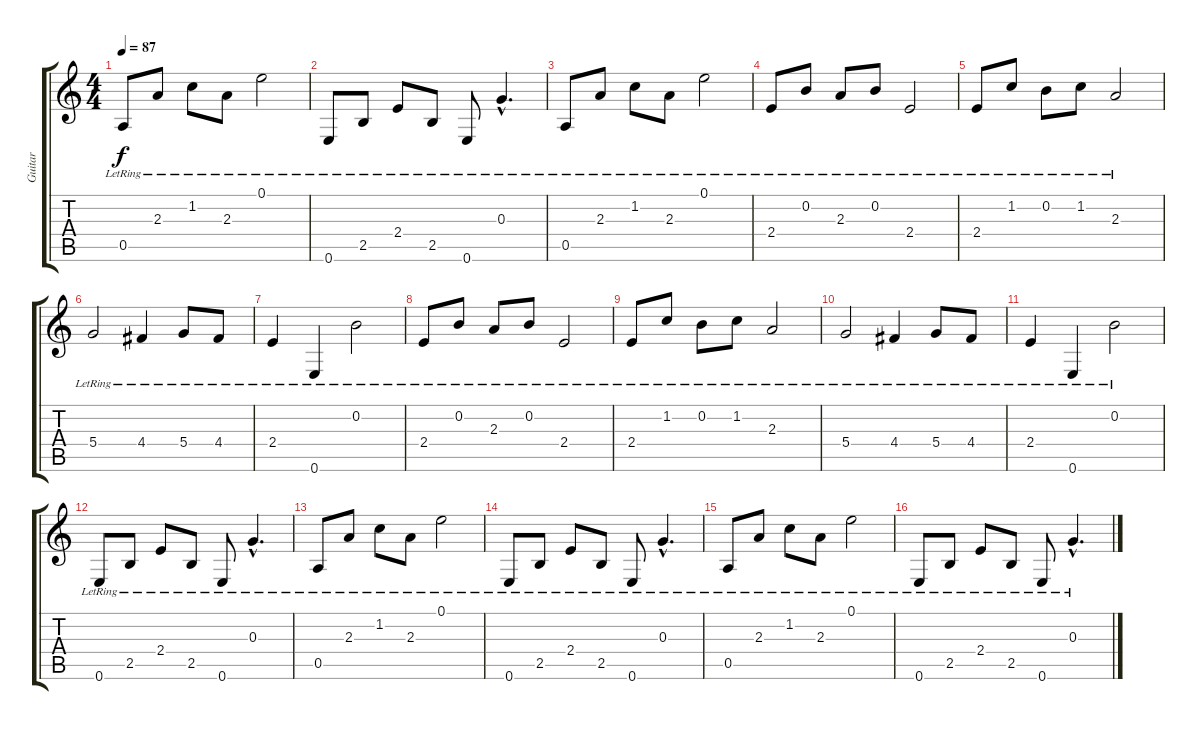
\track ("Guitar" "Guitar") {instrument acousticguitarnylon}
\staff {score tabs}
\tuning (E4 B3 G3 D3 A2 E2) {hide}
\ts (4 4)
\tempo 87
\clef g2
\ks c
0.5{lr}.8{dy f} 2.3{lr}.8 1.2{lr}.8 2.3{lr}.8 0.1{lr}.2 |
0.6{lr}.8 2.5{lr}.8 2.4{lr}.8 2.5{lr}.8 0.6{lr}.8 0.3{hac lr}.4{d} |
0.5{lr}.8 2.3{lr}.8 1.2{lr}.8 2.3{lr}.8 0.1{lr}.2 |
2.4{lr}.8 0.2{lr}.8 2.3{lr}.8 0.2{lr}.8 2.4{lr}.2 |
2.4{lr}.8 1.2{lr}.8 0.2{lr}.8 1.2{lr}.8 2.3{lr}.2 |
5.4{lr}.2 4.4{lr}.4 5.4{lr}.8 4.4{lr}.8 |
2.4{lr}.4 0.6{lr}.4 0.2{lr}.2 |
2.4{lr}.8 0.2{lr}.8 2.3{lr}.8 0.2{lr}.8 2.4{lr}.2 |
2.4{lr}.8 1.2{lr}.8 0.2{lr}.8 1.2{lr}.8 2.3{lr}.2 |
5.4{lr}.2 4.4{lr}.4 5.4{lr}.8 4.4{lr}.8 |
2.4{lr}.4 0.6{lr}.4 0.2{lr}.2 |
0.6{lr}.8 2.5{lr}.8 2.4{lr}.8 2.5{lr}.8 0.6{lr}.8 0.3{hac lr}.4{d} |
0.5{lr}.8 2.3{lr}.8 1.2{lr}.8 2.3{lr}.8 0.1{lr}.2 |
0.6{lr}.8 2.5{lr}.8 2.4{lr}.8 2.5{lr}.8 0.6{lr}.8 0.3{hac lr}.4{d} |
0.5{lr}.8 2.3{lr}.8 1.2{lr}.8 2.3{lr}.8 0.1{lr}.2 |
0.6{lr}.8 2.5{lr}.8 2.4{lr}.8 2.5{lr}.8 0.6{lr}.8 0.3{hac lr}.4{d}
